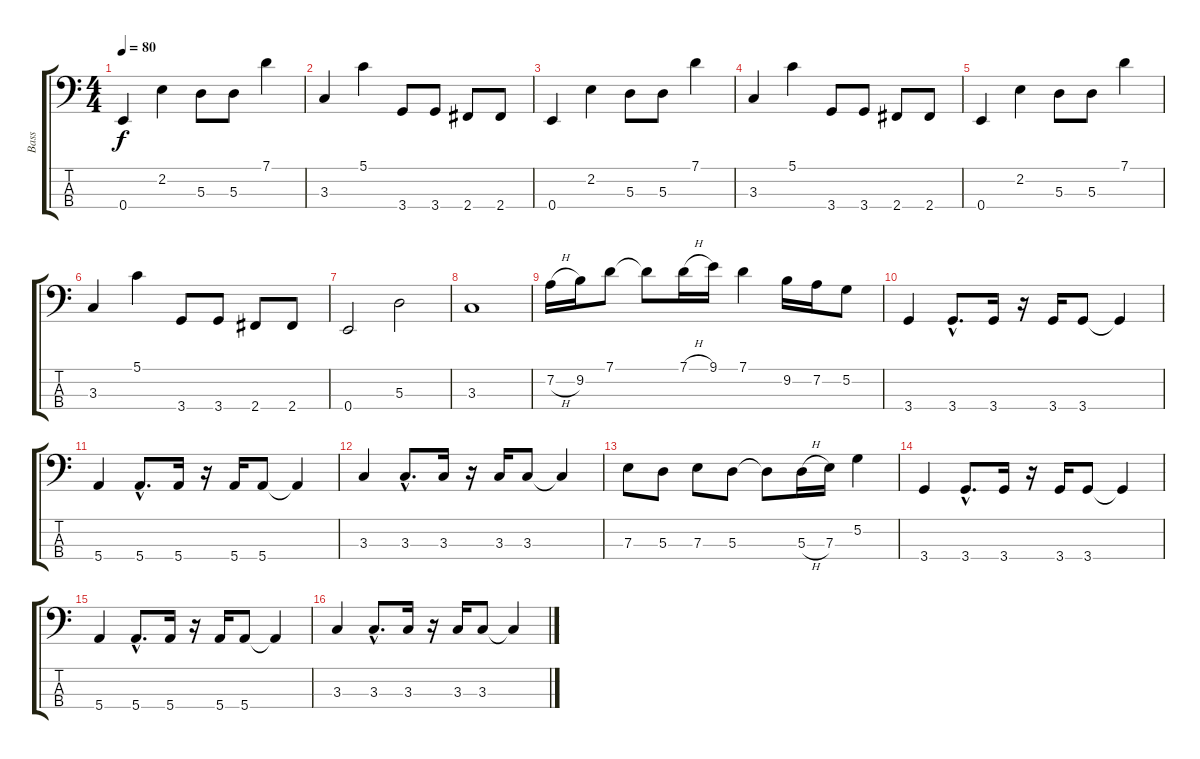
\track ("Bass" "Bass") {instrument electricbasspick}
\staff {score tabs}
\tuning (G2 D2 A1 E1) {hide}
\ts (4 4)
\tempo 80
\clef f4
\ks c
0.4.4{dy f} 2.2.4 5.3.8 5.3.8 7.1.4 |
3.3.4 5.1.4 3.4.8 3.4.8 2.4.8 2.4.8 |
0.4.4 2.2.4 5.3.8 5.3.8 7.1.4 |
3.3.4 5.1.4 3.4.8 3.4.8 2.4.8 2.4.8 |
0.4.4 2.2.4 5.3.8 5.3.8 7.1.4 |
3.3.4 5.1.4 3.4.8 3.4.8 2.4.8 2.4.8 |
0.4.2 5.3.2 |
3.3.1 |
7.2{h}.16 9.2.16 7.1.8 7.1{t}.8 7.1{h}.16 9.1.16 7.1.4 9.2.16 7.2.16 5.2.8 |
3.4.4 3.4{hac}.8{d} 3.4.16 r.16 3.4.16 3.4.8 3.4{t}.4 |
5.4.4 5.4{hac}.8{d} 5.4.16 r.16 5.4.16 5.4.8 5.4{t}.4 |
3.3.4 3.3{hac}.8{d} 3.3.16 r.16 3.3.16 3.3.8 3.3{t}.4 |
7.3.8 5.3.8 7.3.8 5.3.8 5.3{t}.8 5.3{h}.16 7.3.16 5.2.4 |
3.4.4 3.4{hac}.8{d} 3.4.16 r.16 3.4.16 3.4.8 3.4{t}.4 |
5.4.4 5.4{hac}.8{d} 5.4.16 r.16 5.4.16 5.4.8 5.4{t}.4 |
3.3.4 3.3{hac}.8{d} 3.3.16 r.16 3.3.16 3.3.8 3.3{t}.4
